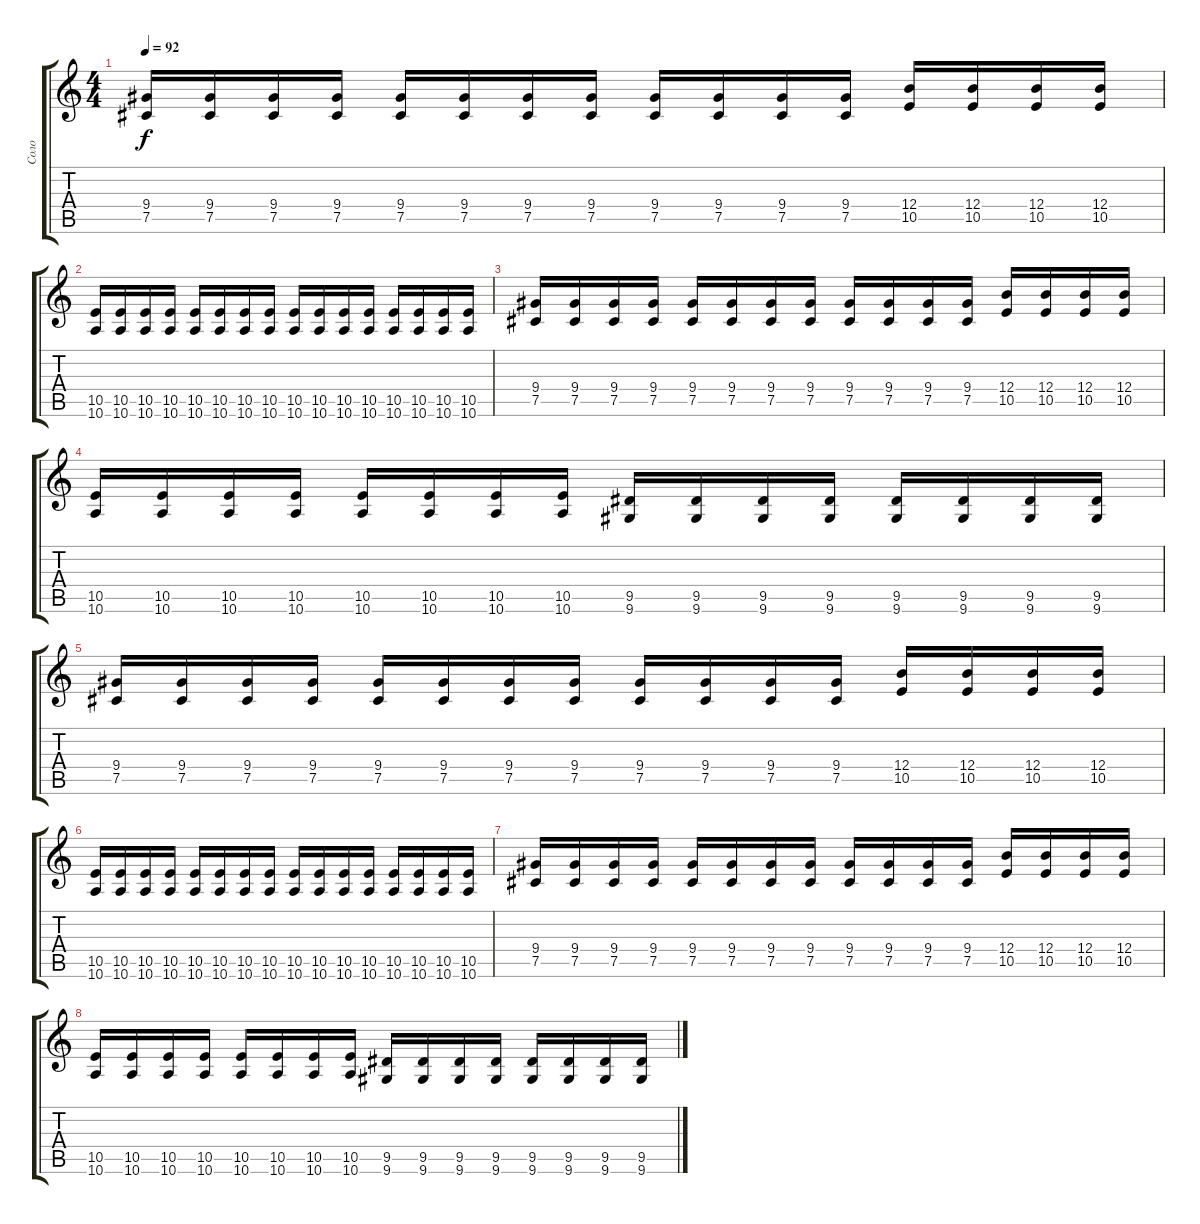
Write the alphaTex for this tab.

\track ("Соло" "Соло") {instrument overdrivenguitar}
\staff {score tabs}
\tuning (Db4 Ab3 E3 B2 Gb2 B1) {hide}
\ts (4 4)
\tempo 92
\clef g2
\ks c
(9.4 7.5).16{dy f} (9.4 7.5).16 (9.4 7.5).16 (9.4 7.5).16 (9.4 7.5).16 (9.4 7.5).16 (9.4 7.5).16 (9.4 7.5).16 (9.4 7.5).16 (9.4 7.5).16 (9.4 7.5).16 (9.4 7.5).16 (12.4 10.5).16 (12.4 10.5).16 (12.4 10.5).16 (12.4 10.5).16 |
(10.5 10.6).16 (10.5 10.6).16 (10.5 10.6).16 (10.5 10.6).16 (10.5 10.6).16 (10.5 10.6).16 (10.5 10.6).16 (10.5 10.6).16 (10.5 10.6).16 (10.5 10.6).16 (10.5 10.6).16 (10.5 10.6).16 (10.5 10.6).16 (10.5 10.6).16 (10.5 10.6).16 (10.5 10.6).16 |
(9.4 7.5).16 (9.4 7.5).16 (9.4 7.5).16 (9.4 7.5).16 (9.4 7.5).16 (9.4 7.5).16 (9.4 7.5).16 (9.4 7.5).16 (9.4 7.5).16 (9.4 7.5).16 (9.4 7.5).16 (9.4 7.5).16 (12.4 10.5).16 (12.4 10.5).16 (12.4 10.5).16 (12.4 10.5).16 |
(10.5 10.6).16 (10.5 10.6).16 (10.5 10.6).16 (10.5 10.6).16 (10.5 10.6).16 (10.5 10.6).16 (10.5 10.6).16 (10.5 10.6).16 (9.5 9.6).16 (9.5 9.6).16 (9.5 9.6).16 (9.5 9.6).16 (9.5 9.6).16 (9.5 9.6).16 (9.5 9.6).16 (9.5 9.6).16 |
(9.4 7.5).16 (9.4 7.5).16 (9.4 7.5).16 (9.4 7.5).16 (9.4 7.5).16 (9.4 7.5).16 (9.4 7.5).16 (9.4 7.5).16 (9.4 7.5).16 (9.4 7.5).16 (9.4 7.5).16 (9.4 7.5).16 (12.4 10.5).16 (12.4 10.5).16 (12.4 10.5).16 (12.4 10.5).16 |
(10.5 10.6).16 (10.5 10.6).16 (10.5 10.6).16 (10.5 10.6).16 (10.5 10.6).16 (10.5 10.6).16 (10.5 10.6).16 (10.5 10.6).16 (10.5 10.6).16 (10.5 10.6).16 (10.5 10.6).16 (10.5 10.6).16 (10.5 10.6).16 (10.5 10.6).16 (10.5 10.6).16 (10.5 10.6).16 |
(9.4 7.5).16 (9.4 7.5).16 (9.4 7.5).16 (9.4 7.5).16 (9.4 7.5).16 (9.4 7.5).16 (9.4 7.5).16 (9.4 7.5).16 (9.4 7.5).16 (9.4 7.5).16 (9.4 7.5).16 (9.4 7.5).16 (12.4 10.5).16 (12.4 10.5).16 (12.4 10.5).16 (12.4 10.5).16 |
(10.5 10.6).16 (10.5 10.6).16 (10.5 10.6).16 (10.5 10.6).16 (10.5 10.6).16 (10.5 10.6).16 (10.5 10.6).16 (10.5 10.6).16 (9.5 9.6).16 (9.5 9.6).16 (9.5 9.6).16 (9.5 9.6).16 (9.5 9.6).16 (9.5 9.6).16 (9.5 9.6).16 (9.5 9.6).16
